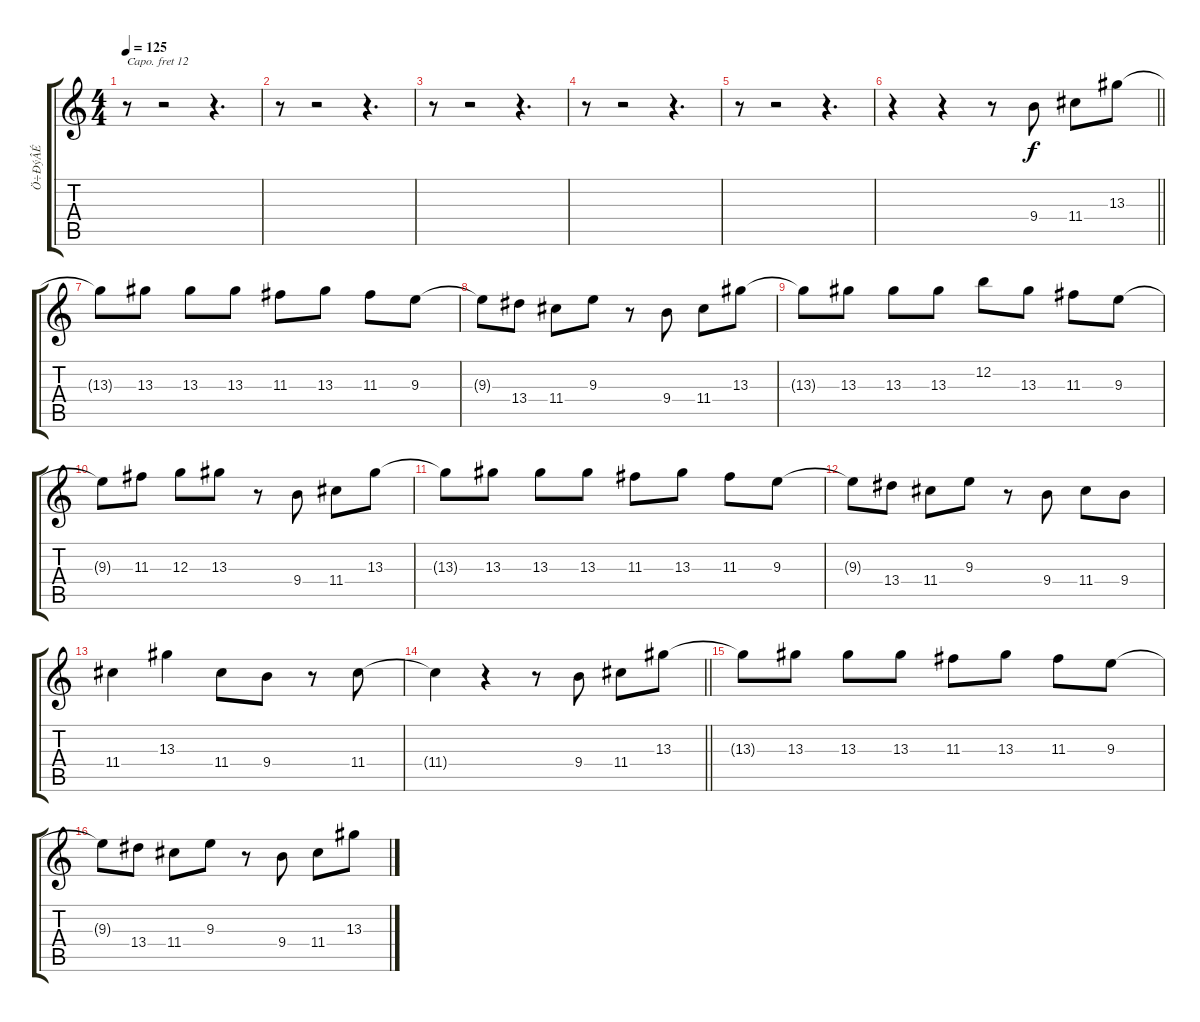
\track ("Ö÷ÐýÂÉ" "Ö÷ÐýÂÉ") {instrument violin}
\staff {score tabs}
\capo 12
\tuning (E4 B3 G3 D3 A2 E2) {hide}
\ts (4 4)
\tempo 125
\clef g2
\ks c
r.8{dy f} r.2 r.4{d} |
r.8 r.2 r.4{d} |
r.8 r.2 r.4{d} |
r.8 r.2 r.4{d} |
r.8 r.2 r.4{d} |
\barLineRight lightlight
r.4 r.4 r.8 9.4.8 11.4.8 13.3.8 |
13.3{t}.8 13.3.8 13.3.8 13.3.8 11.3.8 13.3.8 11.3.8 9.3.8 |
9.3{t}.8 13.4.8 11.4.8 9.3.8 r.8 9.4.8 11.4.8 13.3.8 |
13.3{t}.8 13.3.8 13.3.8 13.3.8 12.2.8 13.3.8 11.3.8 9.3.8 |
9.3{t}.8 11.3.8 12.3.8 13.3.8 r.8 9.4.8 11.4.8 13.3.8 |
13.3{t}.8 13.3.8 13.3.8 13.3.8 11.3.8 13.3.8 11.3.8 9.3.8 |
9.3{t}.8 13.4.8 11.4.8 9.3.8 r.8 9.4.8 11.4.8 9.4.8 |
11.4.4 13.3.4 11.4.8 9.4.8 r.8 11.4.8 |
\barLineRight lightlight
11.4{t}.4 r.4 r.8 9.4.8 11.4.8 13.3.8 |
13.3{t}.8 13.3.8 13.3.8 13.3.8 11.3.8 13.3.8 11.3.8 9.3.8 |
9.3{t}.8 13.4.8 11.4.8 9.3.8 r.8 9.4.8 11.4.8 13.3.8
